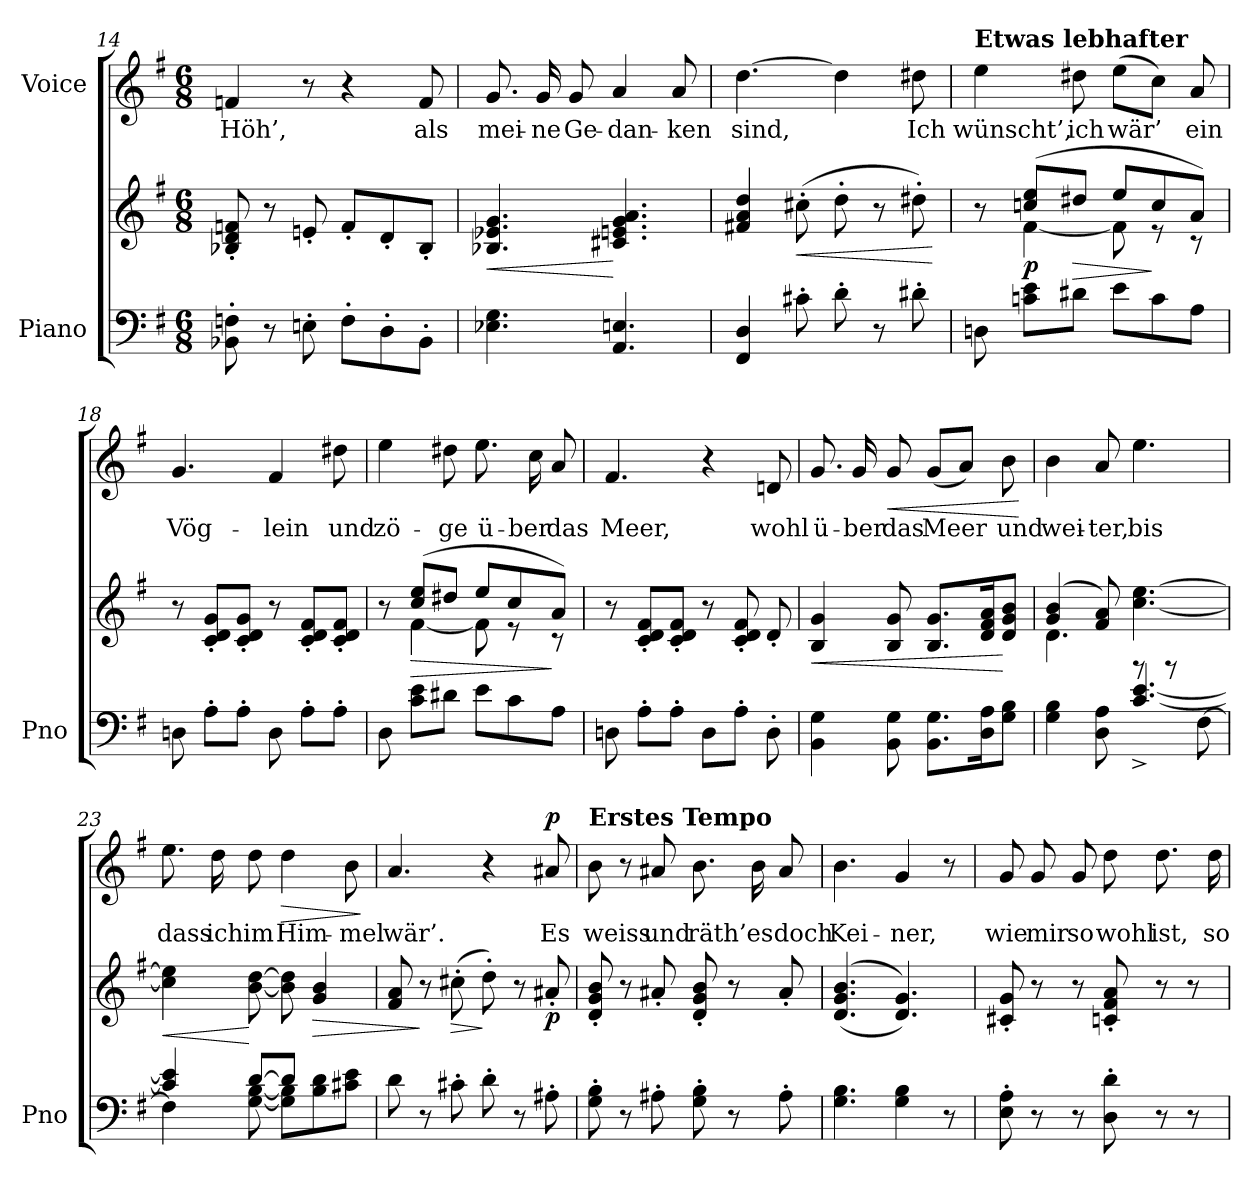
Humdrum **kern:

**kern	**kern	**dynam	**kern	**text	**dynam
*part2	*part2	*part2	*part1	*part1	*part1
*staff3	*staff2	*staff2/3	*staff1	*staff1	*staff1
*I"Piano	*	*	*I"Voice	*	*
*I'Pno	*	*	*	*	*
*clefF4	*clefG2	*	*clefG2	*	*
*k[f#]	*k[f#]	*	*k[f#]	*	*
*M6/8	*M6/8	*	*M6/8	*	*
=14	=14	=14	=14	=14	=14
8BB-X\' 8Fn\'	8B-X/' 8d/' 8fn/'	.	4fn/	Höh’,	.
8r	8r	.	.	.	.
8En'\	8en'/	.	8r	.	.
8F'\L	8f'/L	.	4r	.	.
8D'\	8d'/	.	.	.	.
8BB-'\J	8B-'/J	.	8f/	als	.
=15	=15	=15	=15	=15	=15
!	!	!LO:HP:b	!	!	!
4.E-X\ 4.G\	4.B-X/ 4.e-X/ 4.g/	<	8.g/	mei-	.
.	.	.	16g/	-ne	.
.	.	.	8g/	Ge-	.
4.AA/ 4.En/	4.c#X/ 4.en/ 4.g/ 4.a/	[	4a/	-dan-	.
.	.	.	8a/	-ken	.
=16	=16	=16	=16	=16	=16
4FF#/ 4D/	4f#X/ 4a/ 4dd/	.	[4.dd\	sind,	.
!	!	!LO:HP:b	!	!	!
8c#X'\	(8cc#X'\	<	.	.	.
8d'\	8dd'\	.	4dd\]	.	.
8r	8r	.	.	.	.
8d#X'\	8dd#X'\)	.	8dd#X\	Ich	.
.	.	[	.	.	.
=17	=17	=17	=17	=17	=17
*	*^	*	*	*	*
!	!	!	!	!LO:TX:a:B:t=Etwas lebhafter	!	!
8Dn\	8r	8ryy	.	4ee\	wünscht’,	.
!	!	!	!LO:DY:b	!	!	!
8cn\ 8e\L	(8ccn/ 8ee/L	[4f#\	p	.	.	.
!	!	!	!LO:HP:b	!	!	!
8d#X\J	8dd#X/J	.	>	8dd#X\	ich	.
8e\L	8ee/L	8f#\]	.	(8ee\L	wär’	.
8c\	8cc/	8r	]	8cc\J)	.	.
8A\J	8a/J)	8r	.	8a/	ein	.
*	*v	*v	*	*	*	*
=18	=18	=18	=18	=18	=18
8Dn\	8r	.	4.g/	Vög-	.
8A'\L	8c/' 8d/' 8g/'L	.	.	.	.
8A'\J	8c/' 8d/' 8g/'J	.	.	.	.
8D\	8r	.	4f#/	-lein	.
8A'\L	8c/' 8d/' 8f#/'L	.	.	.	.
8A'\J	8c/' 8d/' 8f#/'J	.	8dd#X\	und	.
=19	=19	=19	=19	=19	=19
*	*^	*	*	*	*
8D\	8r	8ryy	.	4ee\	zö-	.
!	!	!	!LO:HP:b	!	!	!
8c\ 8e\L	(8cc/ 8ee/L	[4f#\	>	.	.	.
8d#X\J	8dd#X/J	.	.	8dd#X\	-ge	.
8e\L	8ee/L	8f#\]	.	8.ee\	ü-	.
8c\	8cc/	8r	.	.	.	.
.	.	.	.	16cc\	-ber	.
8A\J	8a/J)	8r	]	8a/	das	.
*	*v	*v	*	*	*	*
=20	=20	=20	=20	=20	=20
8Dn\	8r	.	4.f#/	Meer,	.
8A'\L	8c/' 8d/' 8f#/'L	.	.	.	.
8A'\J	8c/' 8d/' 8f#/'J	.	.	.	.
8D\L	8r	.	4r	.	.
8A'\J	8c/' 8d/' 8f#/'	.	.	.	.
8D'\	8d'/	.	8dn/	wohl	.
=21	=21	=21	=21	=21	=21
!	!	!LO:HP:b	!	!	!
4BB\ 4G\	4B/ 4g/	<	8.g/	ü-	.
.	.	.	16g/	-ber	.
!	!	!	!	!	!LO:HP:b
8BB\ 8G\	8B/ 8g/	.	8g/	das	<
8.BB\ 8.G\L	8.B/ 8.g/L	.	(8g/L	Meer	.
.	.	.	8a/J)	.	.
16D\ 16A\K	16d/ 16f#/ 16a/K	.	.	.	.
8G\ 8B\J	8d/ 8g/ 8b/J	[	8b\	und	.
.	.	.	.	.	[
=22	=22	=22	=22	=22	=22
*^	*^	*	*	*	*
4G\ 4B\	4.ryy	(4g/ 4b/	4.d\	.	4b\	wei-	.
8D\ 8A\	.	8f#/ 8a/)	.	.	8a/	-ter,	.
8r	[4.c/^ [4.e/^	[4.cc\ [>4.ee\	4.ryy	.	4.ee\	bis	.
8r	.	.	.	.	.	.	.
[8F#\	.	.	.	.	.	.	.
*	*	*v	*v	*	*	*	*
=23	=23	=23	=23	=23	=23	=23
!	!	!	!LO:HP:b	!	!	!
4c/] 4e/]	4F#\]	4cc\] 4ee\]	<	8.ee\	dass	.
.	.	.	.	16dd\	ich	.
[8d/L	[8G\ [8B\	[8b\ [8dd\	[	8dd\	im	.
!	!	!	!	!	!	!LO:HP:b
8d/J]	8G\] 8B\]L	8b\] 8dd\]	.	4dd\	Him-	>
!	!	!	!LO:HP:b	!	!	!
8ryy	8B\ 8d\	4g/ 4b/	>	.	.	.
8ryy	8c#X\ 8e\J	.	.	8b\	-mel	.
*v	*v	*	*	*	*	*
.	.	.	.	.	]
=24	=24	=24	=24	=24	=24
8d\	8f#/ 8a/	.	4.a/	wär’.	.
8r	8r	]	.	.	.
!	!	!LO:HP:b	!	!	!
8c#X'\	(8cc#X'\	>	.	.	.
8d'\	8dd'\)	]	4r	.	.
8r	8r	.	.	.	.
!	!	!LO:DY:b	!	!	!LO:DY:a
8A#X'\	8a#X'/	p	8a#X/	Es	p
=25	=25	=25	=25	=25	=25
!	!	!	!LO:TX:a:B:t=Erstes Tempo	!	!
8G\' 8B\'	8d/' 8g/' 8b/'	.	8b\	weiss	.
8r	8r	.	8r	.	.
8A#X'\	8a#X'/	.	8a#X/	und	.
8G\' 8B\'	8d/' 8g/' 8b/'	.	8.b\	räth’	.
8r	8r	.	.	.	.
.	.	.	16b\	es	.
8A#'\	8a#'/	.	8a#/	doch	.
=26	=26	=26	=26	=26	=26
4.G\ 4.B\	(>(4.d/ 4.g/ 4.b/	.	4.b\	Kei-	.
4G\ 4B\	4.d/ 4.g/))	.	4g/	-ner,	.
8r	.	.	8r	.	.
=27	=27	=27	=27	=27	=27
8E\' 8A\'	8c#X/' 8g/'	.	8g/	wie	.
8r	8r	.	8g/	mir	.
8r	8r	.	8g/	so	.
8D\' 8d\'	8cn/' 8f#/' 8a/'	.	8dd\	wohl	.
8r	8r	.	8.dd\	ist,	.
8r	8r	.	.	.	.
.	.	.	16dd\	so	.
=	=	=	=	=	=
*-	*-	*-	*-	*-	*-
